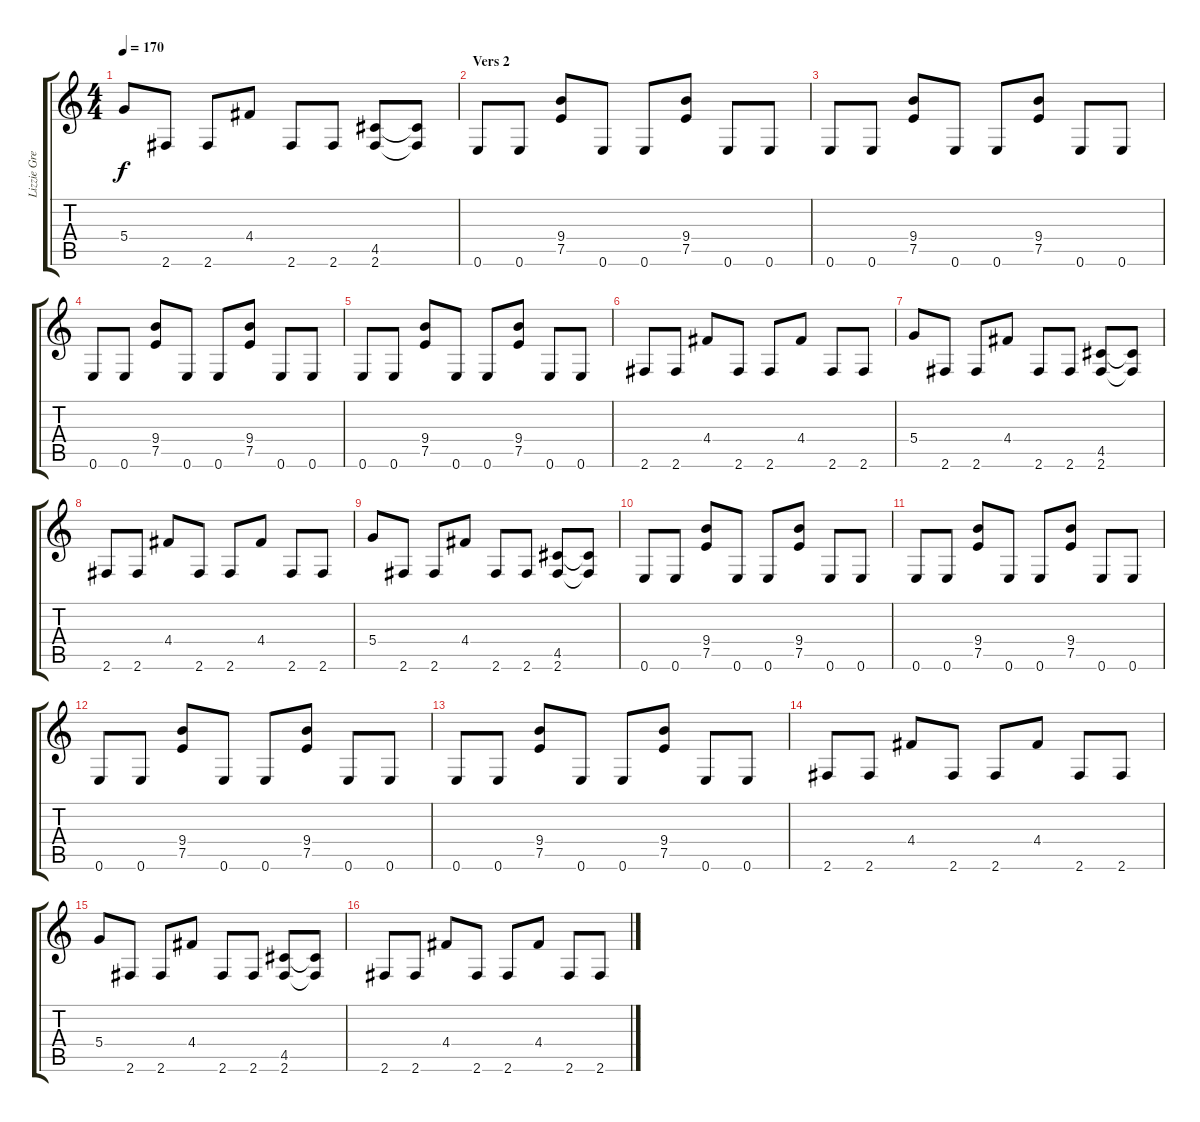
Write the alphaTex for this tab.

\track ("Lizzie Grey - Rhythm Guitar" "Lizzie Gre") {instrument distortionguitar}
\staff {score tabs}
\tuning (E4 B3 G3 D3 A2 E2) {hide}
\ts (4 4)
\tempo 170
\clef g2
\ks c
5.4.8{dy f} 2.6.8 2.6.8 4.4.8 2.6.8 2.6.8 (4.5 2.6).8 (4.5{t} 2.6{t}).8 |
\section ("" "Vers 2")
0.6.8 0.6.8 (9.4 7.5).8 0.6.8 0.6.8 (9.4 7.5).8 0.6.8 0.6.8 |
0.6.8 0.6.8 (9.4 7.5).8 0.6.8 0.6.8 (9.4 7.5).8 0.6.8 0.6.8 |
0.6.8 0.6.8 (9.4 7.5).8 0.6.8 0.6.8 (9.4 7.5).8 0.6.8 0.6.8 |
0.6.8 0.6.8 (9.4 7.5).8 0.6.8 0.6.8 (9.4 7.5).8 0.6.8 0.6.8 |
2.6.8 2.6.8 4.4.8 2.6.8 2.6.8 4.4.8 2.6.8 2.6.8 |
5.4.8 2.6.8 2.6.8 4.4.8 2.6.8 2.6.8 (4.5 2.6).8 (4.5{t} 2.6{t}).8 |
2.6.8 2.6.8 4.4.8 2.6.8 2.6.8 4.4.8 2.6.8 2.6.8 |
5.4.8 2.6.8 2.6.8 4.4.8 2.6.8 2.6.8 (4.5 2.6).8 (4.5{t} 2.6{t}).8 |
0.6.8 0.6.8 (9.4 7.5).8 0.6.8 0.6.8 (9.4 7.5).8 0.6.8 0.6.8 |
0.6.8 0.6.8 (9.4 7.5).8 0.6.8 0.6.8 (9.4 7.5).8 0.6.8 0.6.8 |
0.6.8 0.6.8 (9.4 7.5).8 0.6.8 0.6.8 (9.4 7.5).8 0.6.8 0.6.8 |
0.6.8 0.6.8 (9.4 7.5).8 0.6.8 0.6.8 (9.4 7.5).8 0.6.8 0.6.8 |
2.6.8 2.6.8 4.4.8 2.6.8 2.6.8 4.4.8 2.6.8 2.6.8 |
5.4.8 2.6.8 2.6.8 4.4.8 2.6.8 2.6.8 (4.5 2.6).8 (4.5{t} 2.6{t}).8 |
2.6.8 2.6.8 4.4.8 2.6.8 2.6.8 4.4.8 2.6.8 2.6.8
